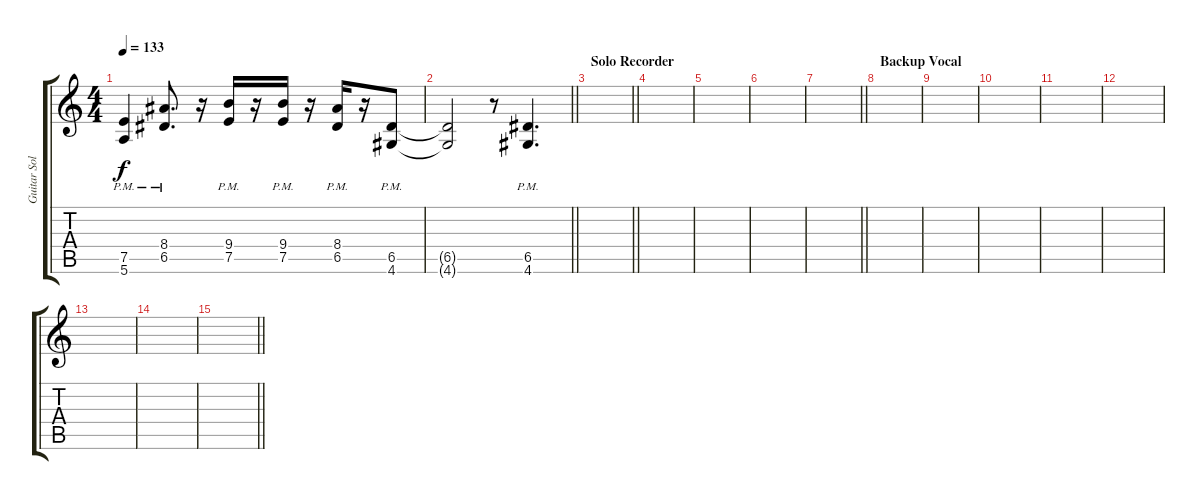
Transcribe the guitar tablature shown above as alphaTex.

\track ("Guitar Solo" "Guitar Sol") {instrument overdrivenguitar}
\staff {score tabs}
\tuning (E4 B3 G3 D3 A2 E2) {hide}
\ts (4 4)
\tempo 133
\clef g2
\ks c
(7.5{pm} 5.6).4{dy f} (8.4 6.5{pm}).8{d} r.16 (9.4 7.5{pm}).16 r.16 (9.4 7.5{pm}).16 r.16 (8.4 6.5{pm}).16 r.16 (6.5{pm} 4.6).8 |
\barLineRight lightlight
(6.5{t} 4.6{t}).2 r.8 (6.5 4.6{pm}).4{d} |
\section ("" "Solo Recorder")
\barLineRight lightlight
|
|
|
|
\barLineRight lightlight
|
\section ("" "Backup Vocal")
|
|
|
|
|
|
|
\barLineRight lightlight
